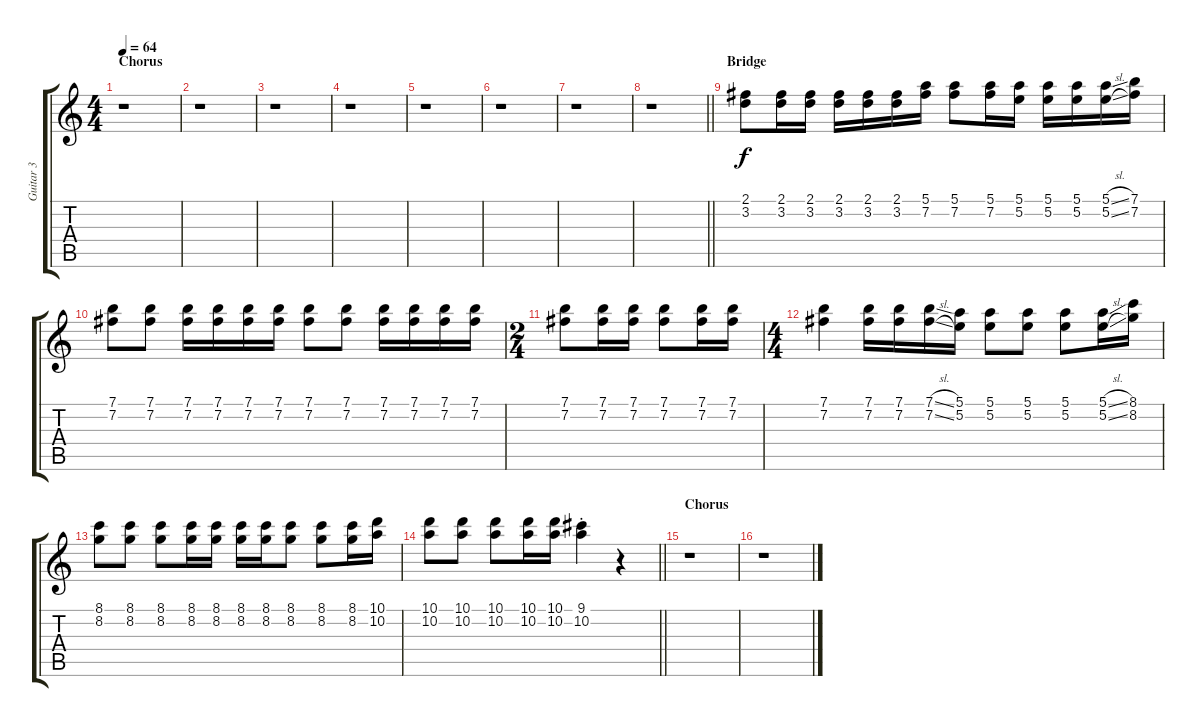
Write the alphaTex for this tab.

\track ("Guitar 3" "Guitar 3") {instrument distortionguitar}
\staff {score tabs}
\tuning (E4 B3 G3 D3 A2 E2) {hide}
\ts (4 4)
\section ("" "Chorus")
\tempo 64
\clef g2
\ks c
r.1{dy f} |
r.1 |
r.1 |
r.1 |
r.1 |
r.1 |
r.1 |
\barLineRight lightlight
r.1 |
\section ("" "Bridge")
(2.1 3.2).8{volume 4} (2.1 3.2).16 (2.1 3.2).16 (2.1 3.2).16 (2.1 3.2).16 (2.1 3.2).16 (5.1 7.2).16 (5.1 7.2).8 (5.1 7.2).16 (5.1 5.2).16 (5.1 5.2).16 (5.1 5.2).16 (5.1{sl} 5.2{sl}).16 (7.1 7.2).16 |
(7.1 7.2).8 (7.1 7.2).8 (7.1 7.2).16 (7.1 7.2).16 (7.1 7.2).16 (7.1 7.2).16 (7.1 7.2).8 (7.1 7.2).8 (7.1 7.2).16 (7.1 7.2).16 (7.1 7.2).16 (7.1 7.2).16 |
\ts (2 4)
(7.1 7.2).8 (7.1 7.2).16 (7.1 7.2).16 (7.1 7.2).8 (7.1 7.2).16 (7.1 7.2).16 |
\ts (4 4)
(7.1 7.2).4 (7.1 7.2).16 (7.1 7.2).16 (7.1{sl} 7.2{sl}).16 (5.1 5.2).16 (5.1 5.2).8 (5.1 5.2).8 (5.1 5.2).8 (5.1{sl} 5.2{sl}).16 (8.1 8.2).16 |
(8.1 8.2).8 (8.1 8.2).8 (8.1 8.2).8 (8.1 8.2).16 (8.1 8.2).16 (8.1 8.2).16 (8.1 8.2).16 (8.1 8.2).8 (8.1 8.2).8 (8.1 8.2).16 (10.1 10.2).16 |
\barLineRight lightlight
(10.1 10.2).8 (10.1 10.2).8 (10.1 10.2).8 (10.1 10.2).16 (10.1 10.2).16 (9.1{st} 10.2{st}).4 r.4 |
\section ("" "Chorus")
r.1 |
r.1
